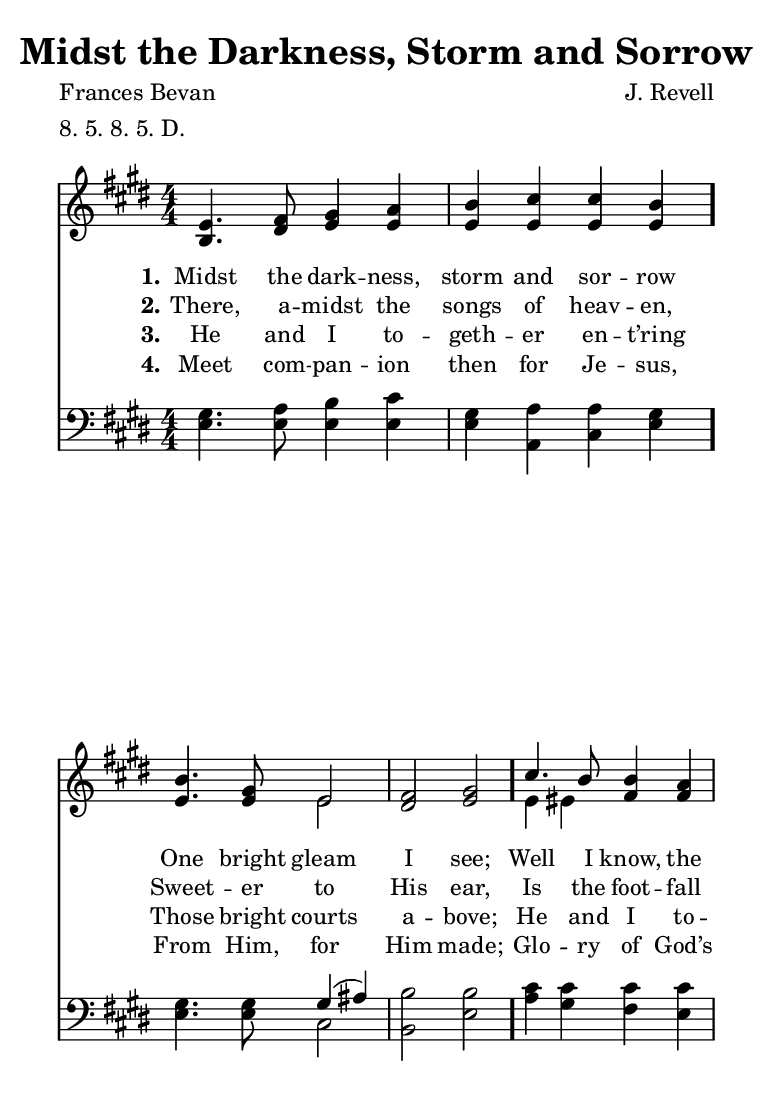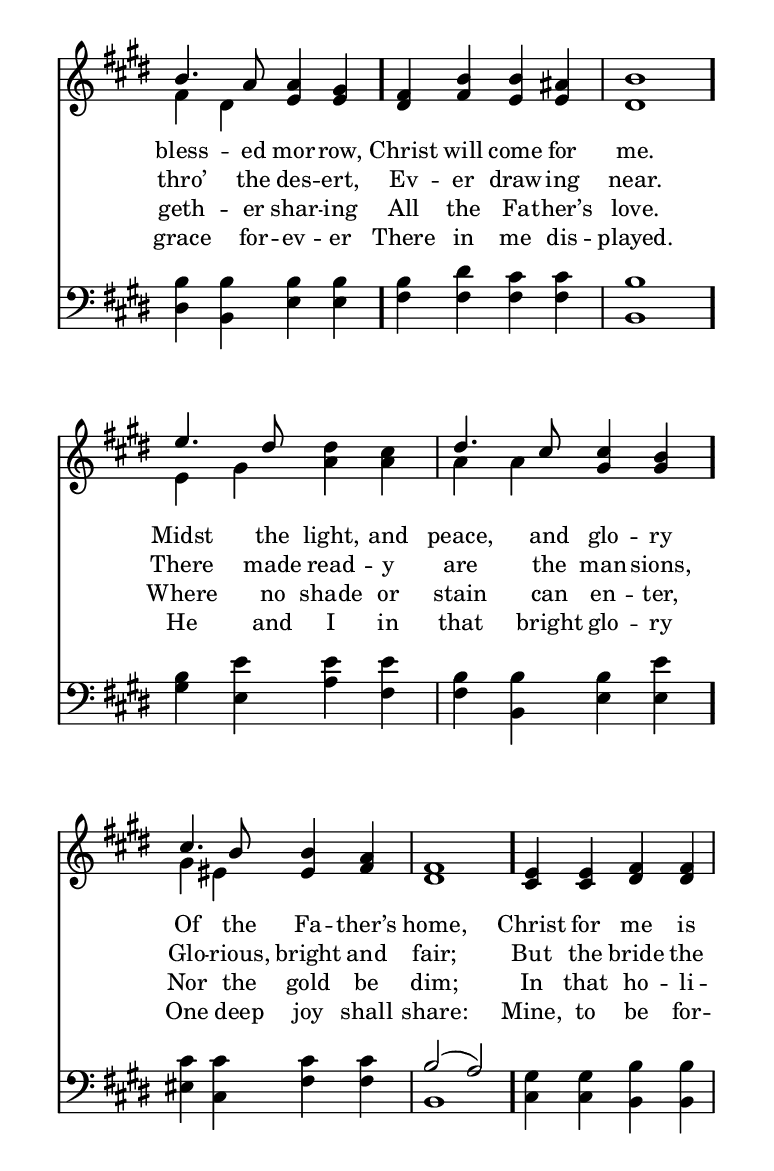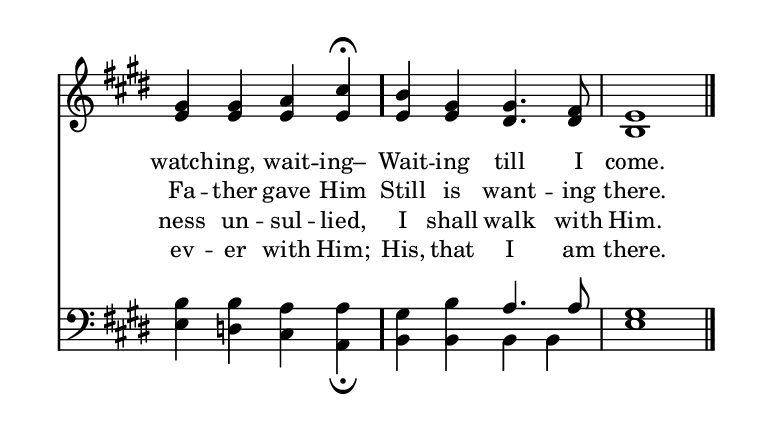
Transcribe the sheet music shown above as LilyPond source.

\include "common/global.ily"
\paper {
  \include "common/paper.ily"
}

\header{
  hymnnumber = "239"
  title = "Midst the Darkness, Storm and Sorrow"
  tunename = ""
  meter = "8. 5. 8. 5. D."
  poet = "Frances Bevan"
  composer = "J. Revell"
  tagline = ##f
}

ta = { \tempo 4=90 }
tb = { \tempo 4=45 }

global = {
  \include "common/overrides.ily"
  \override Staff.TimeSignature.style = #'numbered
  \time 4/4
  \override Score.MetronomeMark.transparent = ##t % hide all fermata changes too
  \ta
  \key e \major
  \autoBeamOff
}

notesSoprano = {
\global
\relative c' {

  e4. fis8 gis4 a | b cis cis b |
  b4. gis8 e2 | fis2 gis |
  cis4. b8 b4 a | b4. a8 a4 gis |
  fis4 b b ais | b1 |
  e4. dis8 dis4 cis | dis4. cis8 cis4 b |
  cis4. b8 b4 a | fis1 |
  e4 e fis fis | gis gis a \tb cis\fermata \ta |
  b4 gis gis4. fis8 | e1 |

  \bar "|."

}
}

notesAlto = {
\global
\relative e' {

  b4. dis8 e4 e | e e e e |
  e4. e8 e2 | dis e |
  e4 eis fis fis | fis dis e e |
  dis fis e e | dis1 |
  e4 gis a a | a a gis gis |
  gis4 eis eis fis | dis1 |
  cis4 cis dis dis | e e e e |
  e4 e dis4. dis8 | b1 |

}
}

notesTenor = {
\global
\relative a {

  gis4. a8 b4 cis | gis a a gis |
  gis4. gis8 gis4( ais) | b2 b |
  cis4 cis cis cis | b b b b |
  b4 dis cis cis | b1 |
  b4 e e e | b b b e |
  cis4 cis cis cis | b2( a) |
  gis4 gis b b | b b a a |
  gis4 b a4. a8 | gis1 |

}
}

notesBass = {
\global
\relative f {

  e4. e8 e4 e | e a, cis e |
  e4. e8 cis2 | b e |
  a4 gis fis e | dis b e e |
  fis4 fis fis fis | b,1 |
  gis'4 e a fis | fis b, e e |
  eis cis fis fis | b,1 |
  cis4 cis b b | e d cis a_\fermata |
  b4 b b b | e1 |

}
}

wordsA = \lyricmode {
\set stanza = "1."

Midst the dark -- ness, storm and sor -- row \bar "."
One bright gleam I see; \bar "."
Well I know, the bless -- ed mor -- row, \bar "."
Christ will come for me. \bar "."
Midst the light, and peace, and glo -- ry \bar "."
Of the Fa -- ther’s home, \bar "."
Christ for me is watch -- ing, wait -- ing– \bar "."
Wait -- ing till I come. \bar "."

}

wordsB = \lyricmode {
\set stanza = "2."

There, a -- midst the songs of heav -- en,
Sweet -- er to His ear,
Is the foot -- fall thro’ the des -- ert,
Ev -- er draw -- ing near.
There made read -- y are the man -- sions,
Glo -- rious, bright and fair;
But the bride the Fa -- ther gave Him
Still is want -- ing there.

}

wordsC = \lyricmode {
\set stanza = "3."

He and I to -- geth -- er en -- t’ring
Those bright courts a -- bove;
He and I to -- geth -- er shar -- ing
All the Fa -- ther’s love.
Where no shade or stain can en -- ter,
Nor the gold be dim; % blue book puts "Or" for "Nor"
In that ho -- li -- ness un -- sul -- lied,
I shall walk with Him.

}

wordsD = \lyricmode {
\set stanza = "4."

Meet com -- pan -- ion then for Je -- sus,
From Him, for Him made;
Glo -- ry of God’s grace for -- ev -- er
There in me dis -- played.
He and I in that bright glo -- ry
One deep joy shall share:
Mine, to be for -- ev -- er with Him;
His, that I am there.

}

\score {
  \context ChoirStaff <<
    \context Staff = upper <<
      \set Staff.autoBeaming = ##f
      \set ChoirStaff.systemStartDelimiter = #'SystemStartBar
      \set ChoirStaff.printPartCombineTexts = ##f
      \partcombine #'(2 . 9) \notesSoprano \notesAlto
      \context NullVoice = sopranos { \voiceOne << \notesSoprano >> }
      \context Lyrics = one   \lyricsto sopranos \wordsA
      \context Lyrics = two   \lyricsto sopranos \wordsB
      \context Lyrics = three \lyricsto sopranos \wordsC
      \context Lyrics = four  \lyricsto sopranos \wordsD
    >>
    \context Staff = men <<
      \set Staff.autoBeaming = ##f
      \clef bass
      \set ChoirStaff.printPartCombineTexts = ##f
      \partcombine #'(2 . 9) \notesTenor \notesBass
    >>
  >>
  \layout {
    \include "common/layout.ily"
  }
  \midi{
    \include "common/midi.ily"
  }
}

\version "2.19.49"  % necessary for upgrading to future LilyPond versions.

% vi:set et ts=2 sw=2 ai nocindent syntax=lilypond:
